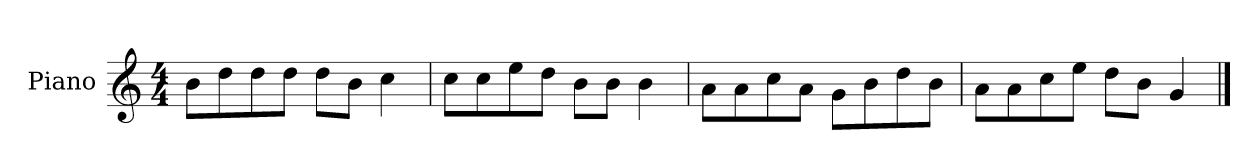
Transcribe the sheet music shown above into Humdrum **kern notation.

**kern
*part1
*staff1
*I"Piano
*I'P-no
*clefG2
*k[]
*M4/4
*MM90
=1
8b\L
8dd\
8dd\
8dd\J
8dd\L
8b\J
4cc\
=2
8cc\L
8cc\
8ee\
8dd\J
8b\L
8b\J
4b\
=3
8a\L
8a\
8cc\
8a\J
8g\L
8b\
8dd\
8b\J
=4
8a\L
8a\
8cc\
8ee\J
8dd\L
8b\J
4g/
==
*-
